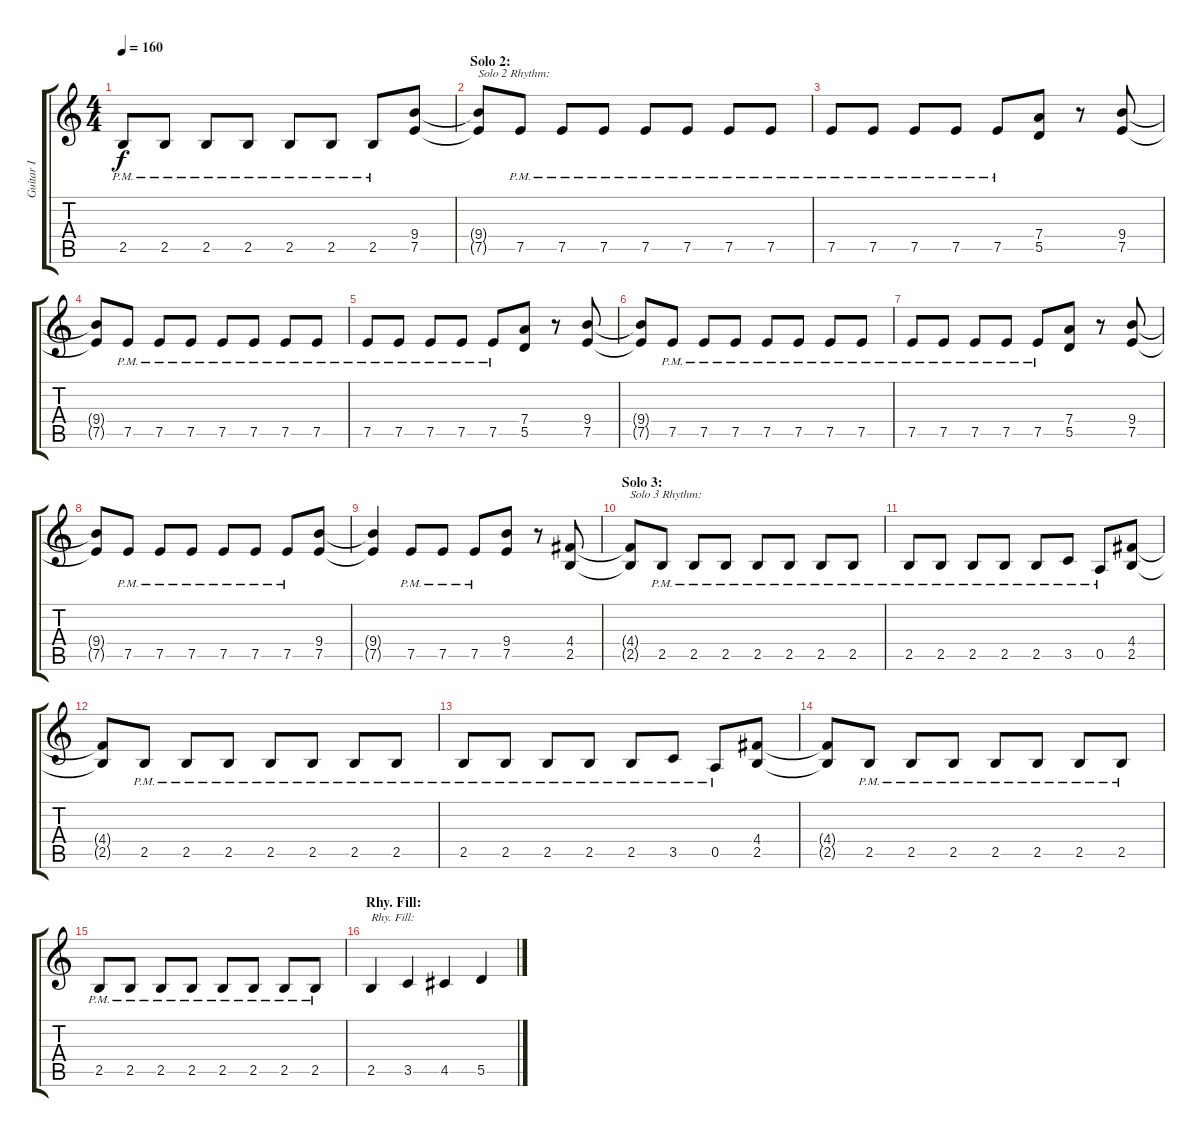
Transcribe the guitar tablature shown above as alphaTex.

\track ("Guitar I" "Guitar I") {instrument distortionguitar}
\staff {score tabs}
\tuning (E4 B3 G3 D3 A2 E2) {hide}
\ts (4 4)
\tempo 160
\clef g2
\ks c
2.5{pm}.8{dy f} 2.5{pm}.8 2.5{pm}.8 2.5{pm}.8 2.5{pm}.8 2.5{pm}.8 2.5{pm}.8 (9.4 7.5).8 |
\section ("" "Solo 2:")
(9.4{t} 7.5{t}).8{txt "Solo 2 Rhythm:"} 7.5{pm}.8 7.5{pm}.8 7.5{pm}.8 7.5{pm}.8 7.5{pm}.8 7.5{pm}.8 7.5{pm}.8 |
7.5{pm}.8 7.5{pm}.8 7.5{pm}.8 7.5{pm}.8 7.5{pm}.8 (7.4 5.5).8 r.8 (9.4 7.5).8 |
(9.4{t} 7.5{t}).8 7.5{pm}.8 7.5{pm}.8 7.5{pm}.8 7.5{pm}.8 7.5{pm}.8 7.5{pm}.8 7.5{pm}.8 |
7.5{pm}.8 7.5{pm}.8 7.5{pm}.8 7.5{pm}.8 7.5{pm}.8 (7.4 5.5).8 r.8 (9.4 7.5).8 |
(9.4{t} 7.5{t}).8 7.5{pm}.8 7.5{pm}.8 7.5{pm}.8 7.5{pm}.8 7.5{pm}.8 7.5{pm}.8 7.5{pm}.8 |
7.5{pm}.8 7.5{pm}.8 7.5{pm}.8 7.5{pm}.8 7.5{pm}.8 (7.4 5.5).8 r.8 (9.4 7.5).8 |
(9.4{t} 7.5{t}).8 7.5{pm}.8 7.5{pm}.8 7.5{pm}.8 7.5{pm}.8 7.5{pm}.8 7.5{pm}.8 (9.4 7.5).8 |
(9.4{t} 7.5{t}).4 7.5{pm}.8 7.5{pm}.8 7.5{pm}.8 (9.4 7.5).8 r.8 (4.4 2.5).8 |
\section ("" "Solo 3:")
(4.4{t} 2.5{t}).8{txt "Solo 3 Rhythm:"} 2.5{pm}.8 2.5{pm}.8 2.5{pm}.8 2.5{pm}.8 2.5{pm}.8 2.5{pm}.8 2.5{pm}.8 |
2.5{pm}.8 2.5{pm}.8 2.5{pm}.8 2.5{pm}.8 2.5{pm}.8 3.5{pm}.8 0.5{pm}.8 (4.4 2.5).8 |
(4.4{t} 2.5{t}).8 2.5{pm}.8 2.5{pm}.8 2.5{pm}.8 2.5{pm}.8 2.5{pm}.8 2.5{pm}.8 2.5{pm}.8 |
2.5{pm}.8 2.5{pm}.8 2.5{pm}.8 2.5{pm}.8 2.5{pm}.8 3.5{pm}.8 0.5{pm}.8 (4.4 2.5).8 |
(4.4{t} 2.5{t}).8 2.5{pm}.8 2.5{pm}.8 2.5{pm}.8 2.5{pm}.8 2.5{pm}.8 2.5{pm}.8 2.5{pm}.8 |
2.5{pm}.8 2.5{pm}.8 2.5{pm}.8 2.5{pm}.8 2.5{pm}.8 2.5{pm}.8 2.5{pm}.8 2.5{pm}.8 |
\section ("" "Rhy. Fill:")
2.5.4{txt "Rhy. Fill:"} 3.5.4 4.5.4 5.5.4
